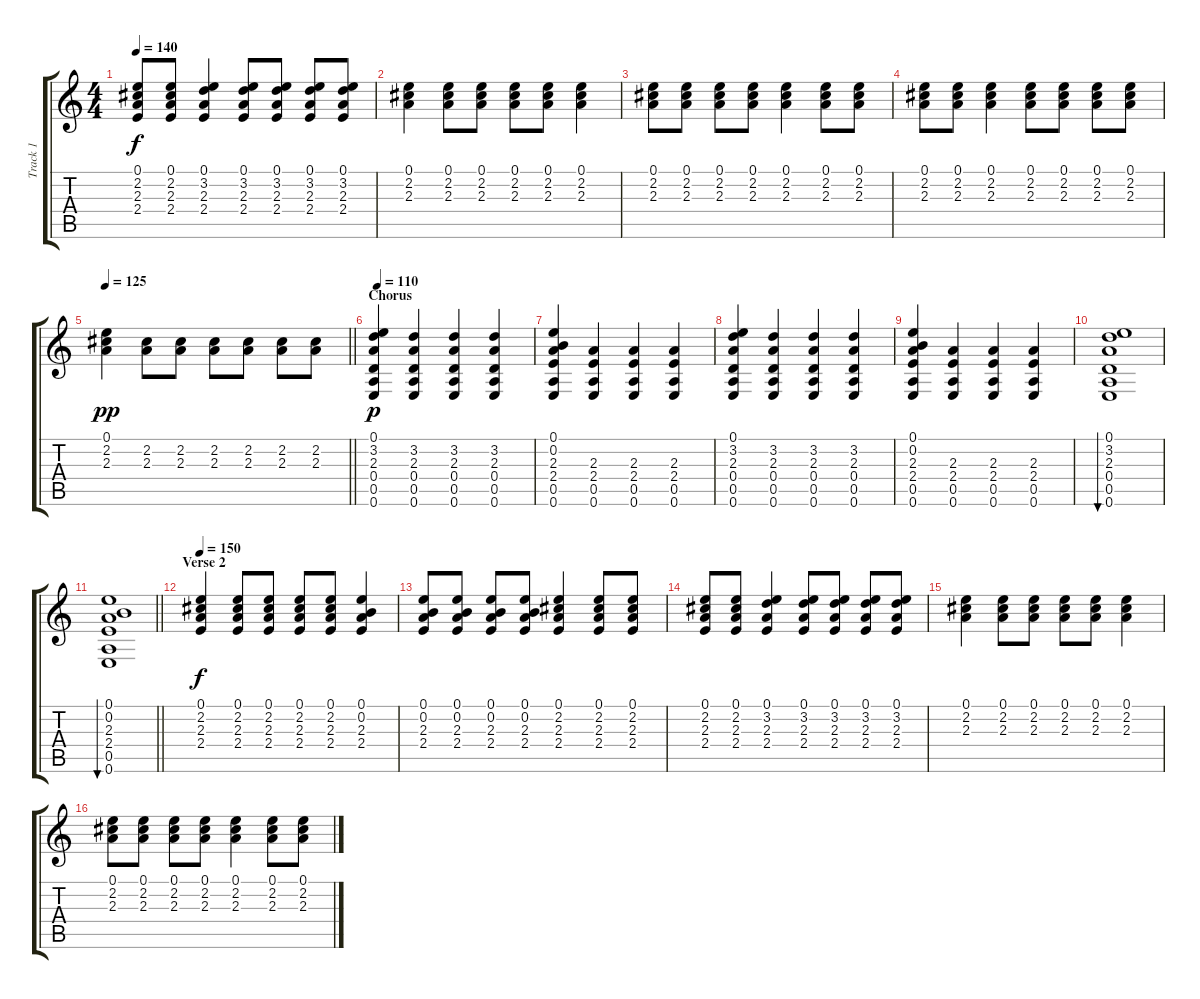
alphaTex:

\track ("Track 1" "Track 1") {instrument acousticguitarsteel}
\staff {score tabs}
\tuning (E4 B3 G3 D3 A2 E2) {hide}
\ts (4 4)
\tempo 140
\clef g2
\ks c
(0.1 2.2 2.3 2.4).8{dy f} (0.1 2.2 2.3 2.4).8 (0.1 3.2 2.3 2.4).4 (0.1 3.2 2.3 2.4).8 (0.1 3.2 2.3 2.4).8 (0.1 3.2 2.3 2.4).8 (0.1 3.2 2.3 2.4).8 |
(0.1 2.2 2.3).4 (0.1 2.2 2.3).8 (0.1 2.2 2.3).8 (0.1 2.2 2.3).8 (0.1 2.2 2.3).8 (0.1 2.2 2.3).4 |
(0.1 2.2 2.3).8 (0.1 2.2 2.3).8 (0.1 2.2 2.3).8 (0.1 2.2 2.3).8 (0.1 2.2 2.3).4 (0.1 2.2 2.3).8 (0.1 2.2 2.3).8 |
(0.1 2.2 2.3).8 (0.1 2.2 2.3).8 (0.1 2.2 2.3).4 (0.1 2.2 2.3).8 (0.1 2.2 2.3).8 (0.1 2.2 2.3).8 (0.1 2.2 2.3).8 |
\tempo 125
\barLineRight lightlight
(0.1 2.2 2.3).4{dy pp} (2.2 2.3).8 (2.2 2.3).8 (2.2 2.3).8 (2.2 2.3).8 (2.2 2.3).8 (2.2 2.3).8 |
\section ("" "Chorus")
\tempo 110
(0.1 3.2 2.3 0.4 0.5 0.6).4{dy p} (3.2 2.3 0.4 0.5 0.6).4 (3.2 2.3 0.4 0.5 0.6).4 (3.2 2.3 0.4 0.5 0.6).4 |
(0.1 0.2 2.3 2.4 0.5 0.6).4 (2.3 2.4 0.5 0.6).4 (2.3 2.4 0.5 0.6).4 (2.3 2.4 0.5 0.6).4 |
(0.1 3.2 2.3 0.4 0.5 0.6).4 (3.2 2.3 0.4 0.5 0.6).4 (3.2 2.3 0.4 0.5 0.6).4 (3.2 2.3 0.4 0.5 0.6).4 |
(0.1 0.2 2.3 2.4 0.5 0.6).4 (2.3 2.4 0.5 0.6).4 (2.3 2.4 0.5 0.6).4 (2.3 2.4 0.5 0.6).4 |
(0.1 3.2 2.3 0.4 0.5 0.6).1{bu 480} |
\barLineRight lightlight
(0.1 0.2 2.3 2.4 0.5 0.6).1{bu 480} |
\section ("" "Verse 2")
\tempo 150
(0.1 2.2 2.3 2.4).4{dy f} (0.1 2.2 2.3 2.4).8 (0.1 2.2 2.3 2.4).8 (0.1 2.2 2.3 2.4).8 (0.1 2.2 2.3 2.4).8 (0.1 0.2 2.3 2.4).4 |
(0.1 0.2 2.3 2.4).8 (0.1 0.2 2.3 2.4).8 (0.1 0.2 2.3 2.4).8 (0.1 0.2 2.3 2.4).8 (0.1 2.2 2.3 2.4).4 (0.1 2.2 2.3 2.4).8 (0.1 2.2 2.3 2.4).8 |
(0.1 2.2 2.3 2.4).8 (0.1 2.2 2.3 2.4).8 (0.1 3.2 2.3 2.4).4 (0.1 3.2 2.3 2.4).8 (0.1 3.2 2.3 2.4).8 (0.1 3.2 2.3 2.4).8 (0.1 3.2 2.3 2.4).8 |
(0.1 2.2 2.3).4 (0.1 2.2 2.3).8 (0.1 2.2 2.3).8 (0.1 2.2 2.3).8 (0.1 2.2 2.3).8 (0.1 2.2 2.3).4 |
(0.1 2.2 2.3).8 (0.1 2.2 2.3).8 (0.1 2.2 2.3).8 (0.1 2.2 2.3).8 (0.1 2.2 2.3).4 (0.1 2.2 2.3).8 (0.1 2.2 2.3).8
